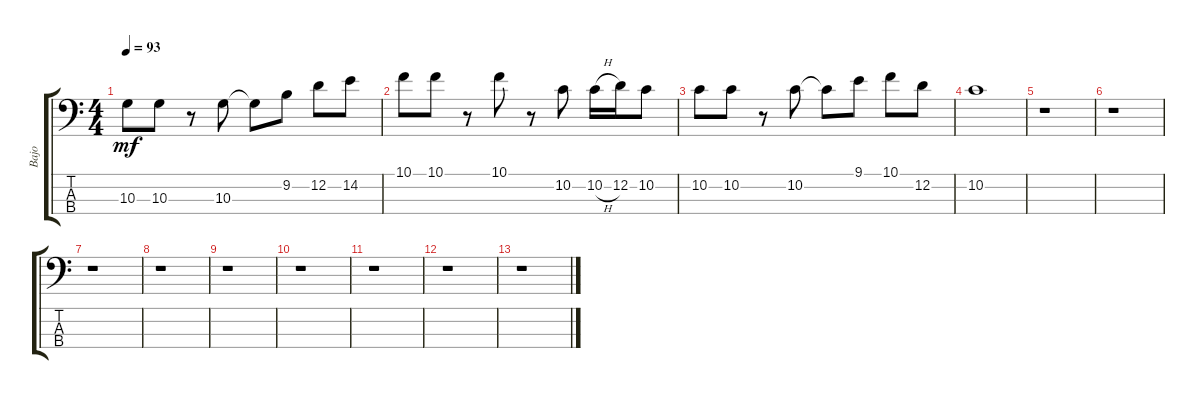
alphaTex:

\track ("Bajo" "Bajo") {instrument electricbassfinger}
\staff {score tabs}
\tuning (G2 D2 A1 E1) {hide}
\ts (4 4)
\tempo 93
\clef f4
\ks c
10.3.8{dy mf} 10.3.8 r.8 10.3.8 10.3{t}.8 9.2.8 12.2.8 14.2.8 |
10.1.8 10.1.8 r.8 10.1.8 r.8 10.2.8 10.2{h}.16 12.2.16 10.2.8 |
10.2.8 10.2.8 r.8 10.2.8 10.2{t}.8 9.1.8 10.1.8 12.2.8 |
10.2.1 |
r.1 |
r.1 |
r.1 |
r.1 |
r.1 |
r.1 |
r.1 |
r.1 |
r.1
